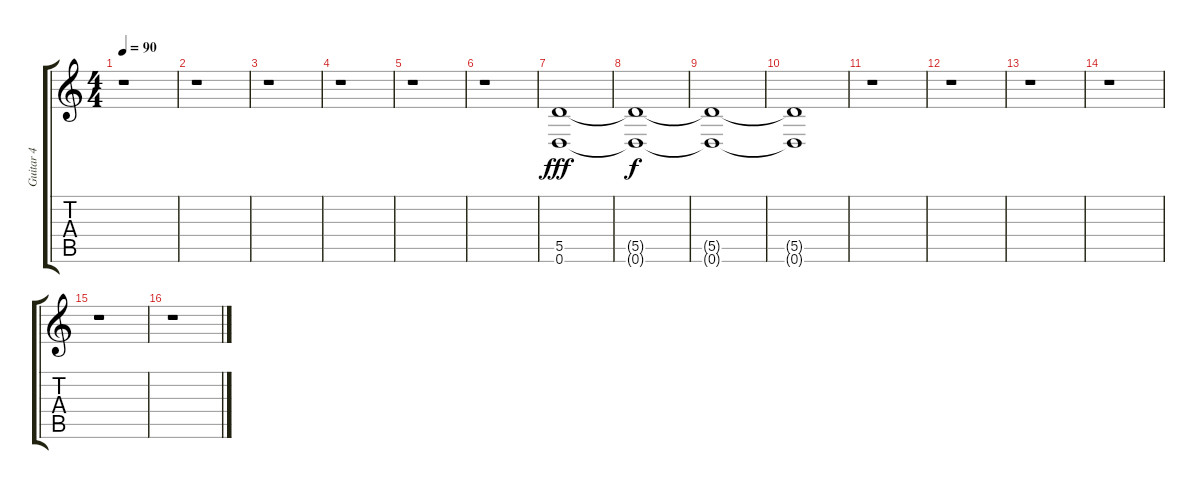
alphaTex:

\track ("Guitar 4" "Guitar 4") {instrument distortionguitar}
\staff {score tabs}
\tuning (E4 B3 G3 D3 A2 D2) {hide}
\ts (4 4)
\tempo 90
\clef g2
\ks c
r.1{dy f} |
r.1 |
r.1 |
r.1 |
r.1 |
r.1 |
(5.5 0.6).1{dy fff} |
(5.5{t} 0.6{t}).1{dy f} |
(5.5{t} 0.6{t}).1 |
(5.5{t} 0.6{t}).1 |
r.1 |
r.1 |
r.1 |
r.1 |
r.1 |
r.1
